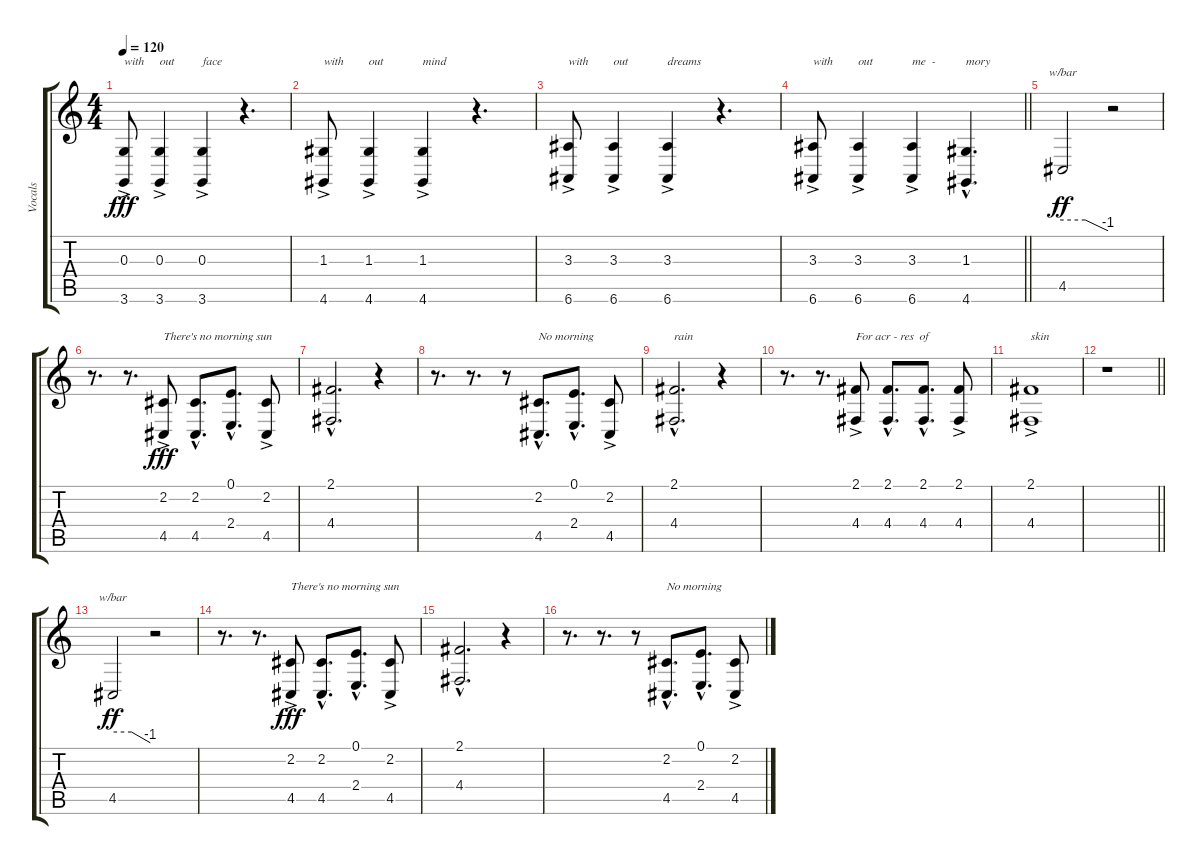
\track ("Vocals" "Vocals") {instrument stringensemble1}
\staff {score tabs}
\tuning (E4 B3 G3 D3 A2 E2) {hide}
\ts (4 4)
\tempo 120
\clef g2
\ks c
(0.3{ac} 3.6{ac}).8{txt "with" dy fff} (0.3{ac} 3.6{ac}).4{txt "out"} (0.3{ac} 3.6{ac}).4{txt "face"} r.4{d} |
(1.3{ac} 4.6{ac}).8{txt "with"} (1.3{ac} 4.6{ac}).4{txt "out"} (1.3{ac} 4.6{ac}).4{txt "mind"} r.4{d} |
(3.3{ac} 6.6{ac}).8{txt "with"} (3.3{ac} 6.6{ac}).4{txt "out"} (3.3{ac} 6.6{ac}).4{txt "dreams"} r.4{d} |
\barLineRight lightlight
(3.3{ac} 6.6{ac}).8{txt "with"} (3.3{ac} 6.6{ac}).4{txt "out"} (3.3{ac} 6.6{ac}).4{txt "me  -"} (1.3{hac} 4.6{hac}).4{d txt "mory"} |
4.5.2{tbe (custom default 0 0 30 0 60 -4) dy ff} r.2 |
r.8{d} r.8{d} (2.2 4.5{ac}).8{txt "There's no morning sun" dy fff} (2.2{hac} 4.5{hac}).8{d} (0.1{hac} 2.4{hac}).8{d} (2.2 4.5{ac}).8 |
(2.1{hac} 4.4{hac}).2{d} r.4 |
r.8{d} r.8{d} r.8 (2.2{hac} 4.5{hac}).8{d txt "No morning "} (0.1{hac} 2.4{hac}).8{d} (2.2 4.5{ac}).8 |
(2.1{hac} 4.4{hac}).2{d txt "rain"} r.4 |
r.8{d} r.8{d} (2.1 4.4{ac}).8{txt "For acr - res  of"} (2.1{hac} 4.4{hac}).8{d} (2.1{hac} 4.4{hac}).8{d} (2.1 4.4{ac}).8 |
(2.1 4.4{ac}).1{txt "skin"} |
\barLineRight lightlight
r.1 |
4.5.2{tbe (custom default 0 0 30 0 60 -4) dy ff} r.2 |
r.8{d} r.8{d} (2.2 4.5{ac}).8{txt "There's no morning sun" dy fff} (2.2{hac} 4.5{hac}).8{d} (0.1{hac} 2.4{hac}).8{d} (2.2 4.5{ac}).8 |
(2.1{hac} 4.4{hac}).2{d} r.4 |
r.8{d} r.8{d} r.8 (2.2{hac} 4.5{hac}).8{d txt "No morning "} (0.1{hac} 2.4{hac}).8{d} (2.2 4.5{ac}).8
